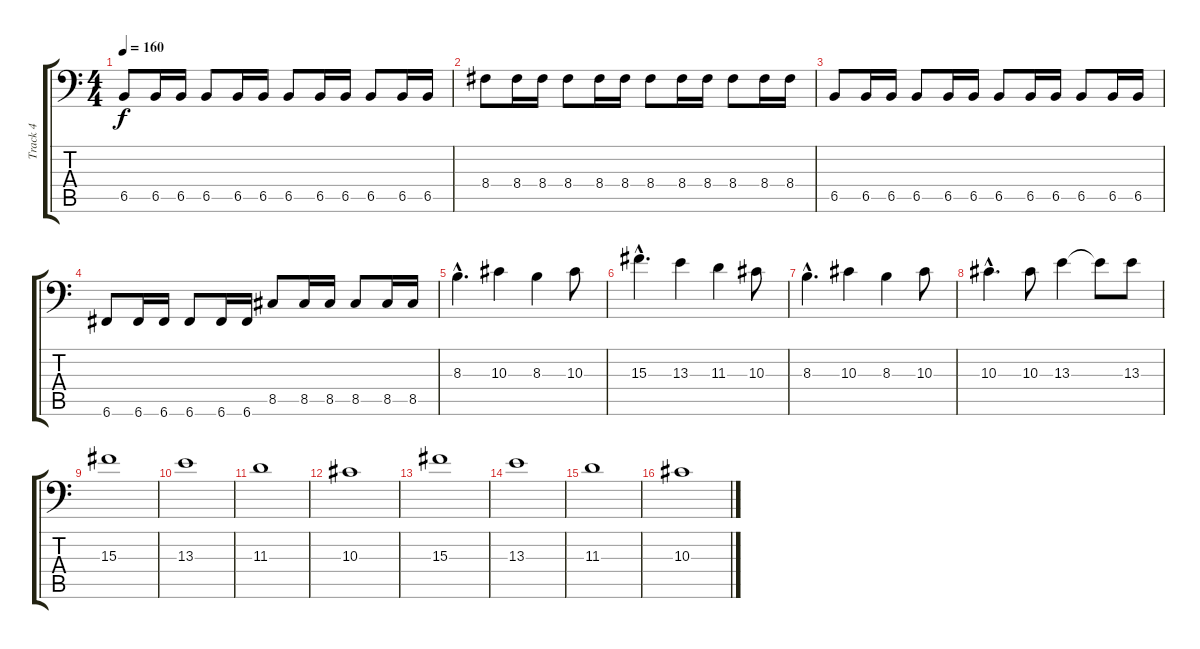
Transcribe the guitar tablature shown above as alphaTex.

\track ("Track 4" "Track 4") {instrument electricbassfinger}
\staff {score tabs}
\tuning (C3 G2 Eb2 Bb1 F1 C1) {hide}
\ts (4 4)
\tempo 160
\clef f4
\ks c
6.5.8{dy f} 6.5.16 6.5.16 6.5.8 6.5.16 6.5.16 6.5.8 6.5.16 6.5.16 6.5.8 6.5.16 6.5.16 |
8.4.8 8.4.16 8.4.16 8.4.8 8.4.16 8.4.16 8.4.8 8.4.16 8.4.16 8.4.8 8.4.16 8.4.16 |
6.5.8 6.5.16 6.5.16 6.5.8 6.5.16 6.5.16 6.5.8 6.5.16 6.5.16 6.5.8 6.5.16 6.5.16 |
6.6.8 6.6.16 6.6.16 6.6.8 6.6.16 6.6.16 8.5.8 8.5.16 8.5.16 8.5.8 8.5.16 8.5.16 |
8.3{hac}.4{d} 10.3.4 8.3.4 10.3.8 |
15.3{hac}.4{d} 13.3.4 11.3.4 10.3.8 |
8.3{hac}.4{d} 10.3.4 8.3.4 10.3.8 |
10.3{hac}.4{d} 10.3.8 13.3.4 13.3{t}.8 13.3.8 |
15.3.1 |
13.3.1 |
11.3.1 |
10.3.1 |
15.3.1 |
13.3.1 |
11.3.1 |
10.3.1
